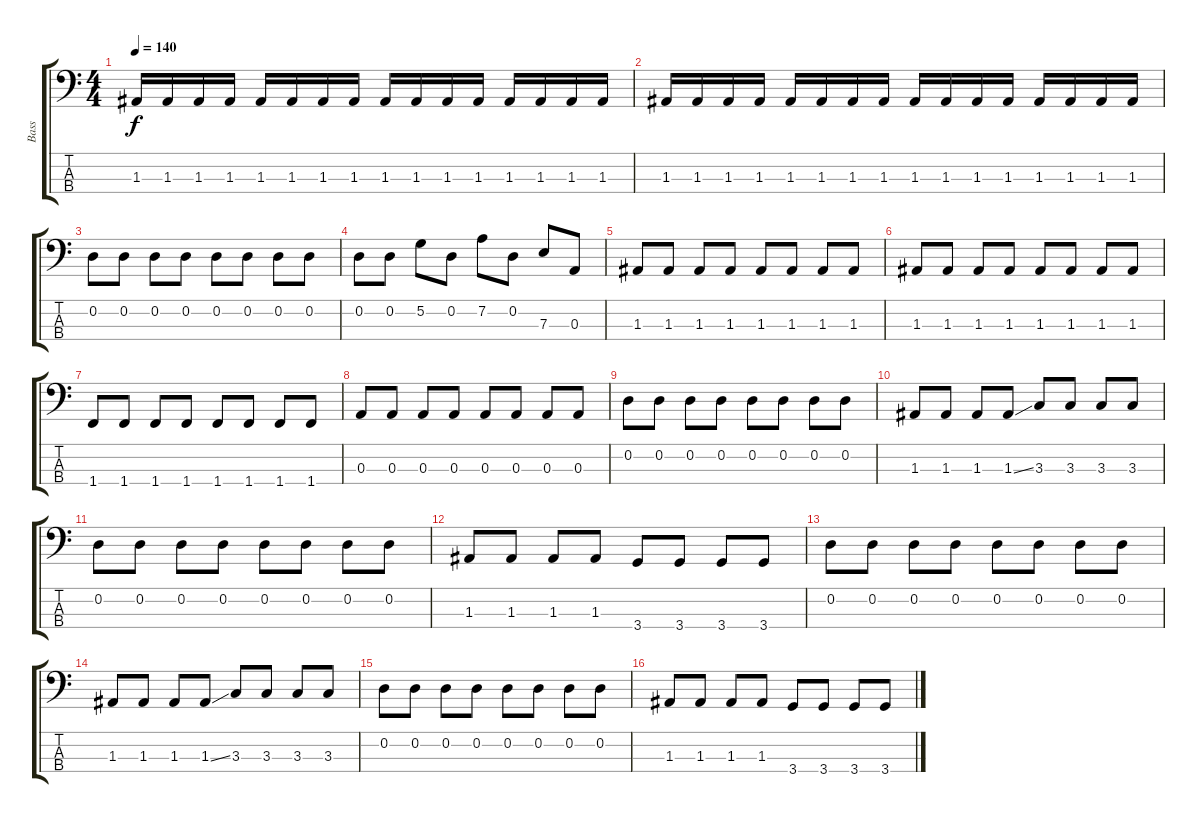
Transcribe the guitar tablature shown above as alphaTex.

\track ("Bass" "Bass") {instrument acousticguitarnylon}
\staff {score tabs}
\tuning (G2 D2 A1 E1) {hide}
\ts (4 4)
\tempo 140
\clef f4
\ks c
1.3.16{dy f} 1.3.16 1.3.16 1.3.16 1.3.16 1.3.16 1.3.16 1.3.16 1.3.16 1.3.16 1.3.16 1.3.16 1.3.16 1.3.16 1.3.16 1.3.16 |
1.3.16 1.3.16 1.3.16 1.3.16 1.3.16 1.3.16 1.3.16 1.3.16 1.3.16 1.3.16 1.3.16 1.3.16 1.3.16 1.3.16 1.3.16 1.3.16 |
0.2.8 0.2.8 0.2.8 0.2.8 0.2.8 0.2.8 0.2.8 0.2.8 |
0.2.8 0.2.8 5.2.8 0.2.8 7.2.8 0.2.8 7.3.8 0.3.8 |
1.3.8 1.3.8 1.3.8 1.3.8 1.3.8 1.3.8 1.3.8 1.3.8 |
1.3.8 1.3.8 1.3.8 1.3.8 1.3.8 1.3.8 1.3.8 1.3.8 |
1.4.8 1.4.8 1.4.8 1.4.8 1.4.8 1.4.8 1.4.8 1.4.8 |
0.3.8 0.3.8 0.3.8 0.3.8 0.3.8 0.3.8 0.3.8 0.3.8 |
0.2.8 0.2.8 0.2.8 0.2.8 0.2.8 0.2.8 0.2.8 0.2.8 |
1.3.8 1.3.8 1.3.8 1.3{ss}.8 3.3.8 3.3.8 3.3.8 3.3.8 |
0.2.8 0.2.8 0.2.8 0.2.8 0.2.8 0.2.8 0.2.8 0.2.8 |
1.3.8 1.3.8 1.3.8 1.3.8 3.4.8 3.4.8 3.4.8 3.4.8 |
0.2.8 0.2.8 0.2.8 0.2.8 0.2.8 0.2.8 0.2.8 0.2.8 |
1.3.8 1.3.8 1.3.8 1.3{ss}.8 3.3.8 3.3.8 3.3.8 3.3.8 |
0.2.8 0.2.8 0.2.8 0.2.8 0.2.8 0.2.8 0.2.8 0.2.8 |
1.3.8 1.3.8 1.3.8 1.3.8 3.4.8 3.4.8 3.4.8 3.4.8
